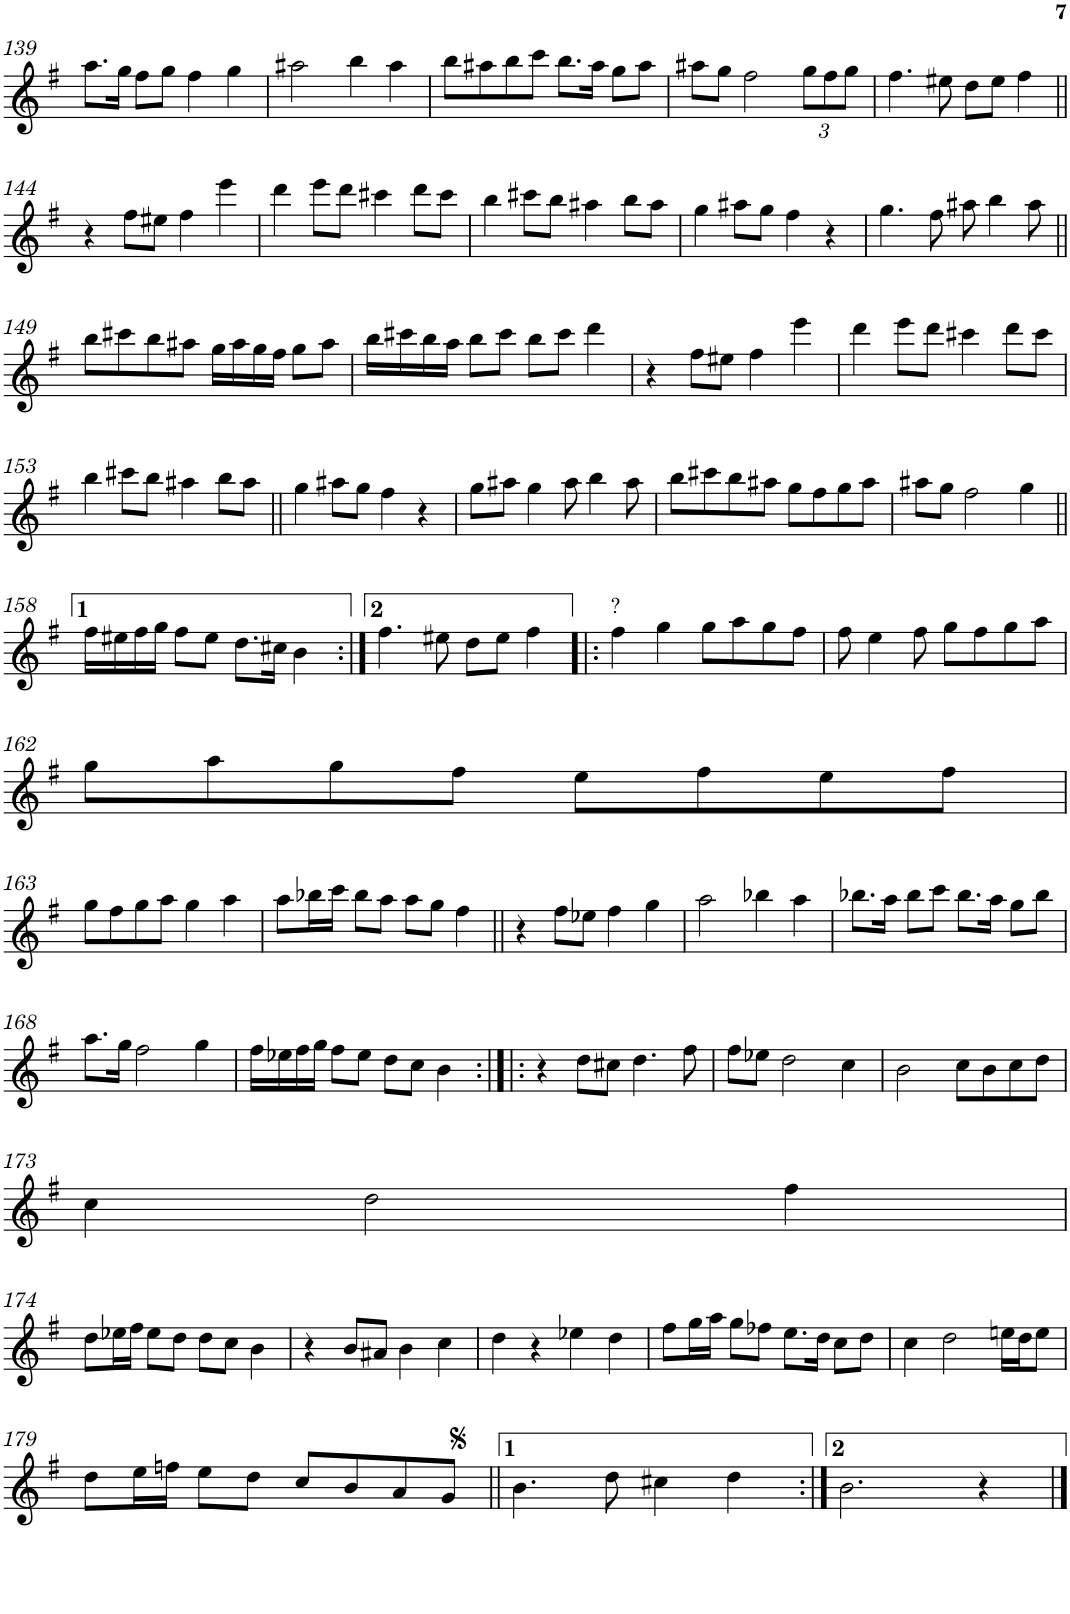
**kern
*part1
*staff1
*I"Piano
*I'Pno.
!!LO:PB:g=z
*clefG2
*k[f#]
*M4/4
*met(c)
=139
8.aa\L
16gg\Jk
8ff#\L
8gg\J
4ff#\
4gg\
=140
2aa#X\
4bb\
4aa#\
=141
8bb\L
8aa#X\
8bb\
8ccc\J
8.bb\L
16aa#\Jk
8gg\L
8aa#\J
=142
8aa#X\L
8gg\J
2ff#\
*Xbrackettup
12gg\L
12ff#\
12gg\J
=143
4.ff#\
8ee#X\
8dd\L
8ee#\J
4ff#\
!!LO:LB:g=z
=144||
4r
8ff#\L
8ee#X\J
4ff#\
4eee\
=145
4ddd\
8eee\L
8ddd\J
4ccc#X\
8ddd\L
8ccc#\J
=146
4bb\
8ccc#X\L
8bb\J
4aa#X\
8bb\L
8aa#\J
=147
4gg\
8aa#X\L
8gg\J
4ff#\
4r
=148
4.gg\
8ff#\
8aa#X\
4bb\
8aa#\
!!LO:LB:g=z
=149||
8bb\L
8ccc#X\
8bb\
8aa#X\J
16gg\LL
16aa#\
16gg\
16ff#\JJ
8gg\L
8aa#\J
=150
16bb\LL
16ccc#X\
16bb\
16aa\JJ
8bb\L
8ccc#\J
8bb\L
8ccc#\J
4ddd\
=151
4r
8ff#\L
8ee#X\J
4ff#\
4eee\
=152
4ddd\
8eee\L
8ddd\J
4ccc#X\
8ddd\L
8ccc#\J
!!LO:LB:g=z
=153
4bb\
8ccc#X\L
8bb\J
4aa#X\
8bb\L
8aa#\J
=154||
4gg\
8aa#X\L
8gg\J
4ff#\
4r
=155
8gg\L
8aa#X\J
4gg\
8aa#\
4bb\
8aa#\
=156
8bb\L
8ccc#X\
8bb\
8aa#X\J
8gg\L
8ff#\
8gg\
8aa#\J
=157
8aa#X\L
8gg\J
2ff#\
4gg\
!!LO:LB:g=z
=158||
16ff#\LL
16ee#X\
16ff#\
16gg\JJ
8ff#\L
8ee#\J
8.dd\L
16cc#X\Jk
4b\
=159:|!
4.ff#\
8ee#X\
8dd\L
8ee#\J
4ff#\
=160!|:
!LO:TX:a:t=?
4ff#\
4gg\
8gg\L
8aa\
8gg\
8ff#\J
=161
8ff#\
4ee\
8ff#\
8gg\L
8ff#\
8gg\
8aa\J
!!LO:LB:g=z
=162
8gg\L
8aa\
8gg\
8ff#\J
8ee\L
8ff#\
8ee\
8ff#\J
!!LO:LB:g=z
=163
8gg\L
8ff#\
8gg\
8aa\J
4gg\
4aa\
=164
8aa\L
16bb-X\L
16ccc\JJ
8bb-\L
8aa\J
8aa\L
8gg\J
4ff#\
=165||
4r
8ff#\L
8ee-X\J
4ff#\
4gg\
=166
2aa\
4bb-X\
4aa\
=167
8.bb-X\L
16aa\Jk
8bb-\L
8ccc\J
8.bb-\L
16aa\Jk
8gg\L
8bb-\J
!!LO:LB:g=z
=168
8.aa\L
16gg\Jk
2ff#\
4gg\
=169
16ff#\LL
16ee-X\
16ff#\
16gg\JJ
8ff#\L
8ee-\J
8dd\L
8cc\J
4b\
=170:|!|:
4r
8dd\L
8cc#X\J
4.dd\
8ff#\
=171
8ff#\L
8ee-X\J
2dd\
4cc\
=172
2b\
8cc\L
8b\
8cc\
8dd\J
!!LO:LB:g=z
=173
4cc\
2dd\
4ff#\
!!LO:LB:g=z
=174
8dd\L
16ee-X\L
16ff#\JJ
8ee-\L
8dd\J
8dd\L
8cc\J
4b\
=175
4r
8b/L
8a#X/J
4b\
4cc\
=176
4dd\
4r
4ee-X\
4dd\
=177
8ff#\L
16gg\L
16aa\JJ
8gg\L
8ff-X\J
8.ee\L
16dd\Jk
8cc\L
8dd\J
=178
4cc\
2dd\
16een\LL
16dd\J
8ee\J
!!LO:LB:g=z
=179
8dd\L
16ee\L
16ffn\JJ
8ee\L
8dd\J
8cc/L
8b/
8a/
8g/J
=180||
4.b\
8dd\
4cc#X\
4dd\
=181:|!
2.b\
4r
==
*-
